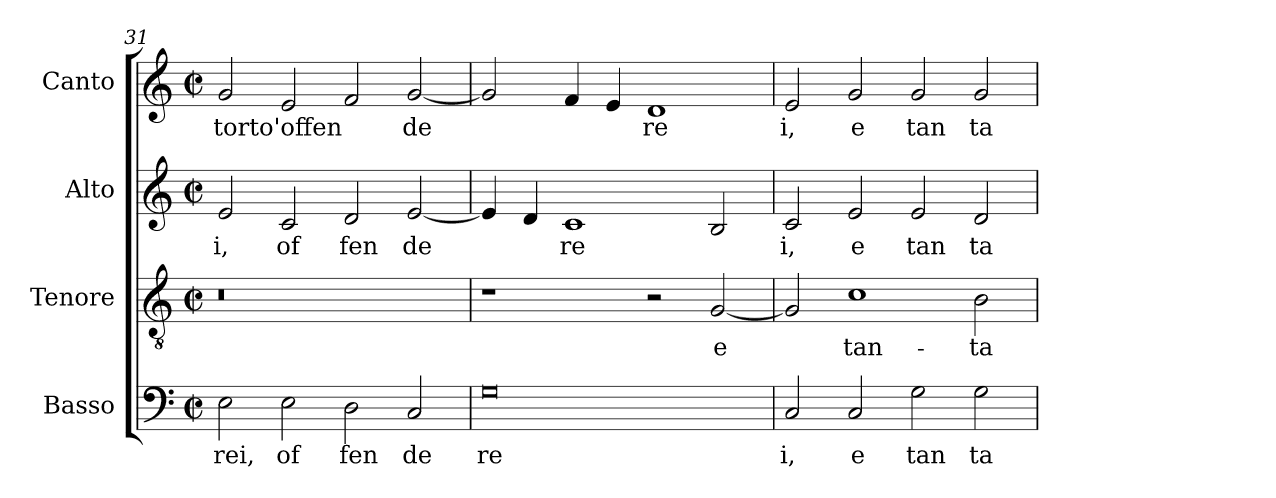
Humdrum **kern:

**kern	**text	**kern	**text	**kern	**text	**kern	**text
*part4	*part4	*part3	*part3	*part2	*part2	*part1	*part1
*staff4	*staff4	*staff3	*staff3	*staff2	*staff2	*staff1	*staff1
*I"Basso	*	*I"Tenore	*	*I"Alto	*	*I"Canto	*
*clefF4	*	*clefGv2	*	*clefG2	*	*clefG2	*
*M2/2	*	*M2/2	*	*M2/2	*	*M2/2	*
*met(c|)	*	*met(c|)	*	*met(c|)	*	*met(c|)	*
=31	=31	=31	=31	=31	=31	=31	=31
!	!LO:LY:b:cj	!	!	!	!LO:LY:b:cj	!	!LO:LY:b
2E\	rei,	0r	.	2e/	i,	2g/	torto'offen
!	!LO:LY:b:cj	!	!	!	!LO:LY:b:cj	!	!
2E\	of	.	.	2c/	of	2e/	.
!	!LO:LY:b:cj	!	!	!	!LO:LY:b:cj	!	!
2D\	fen	.	.	2d/	fen	2f/	.
!	!LO:LY:b:cj	!	!	!	!LO:LY:b:cj	!	!LO:LY:b:cj
2C/	de	.	.	[<2e/	de	[<2g/	de
=32	=32	=32	=32	=32	=32	=32	=32
!	!LO:LY:b:cj	!	!	!	!	!	!
0G	re	1r	.	4e/]	.	2g/]	.
.	.	.	.	4d/	.	.	.
!	!	!	!	!	!LO:LY:b:cj	!	!
.	.	.	.	1c	re	4f/	.
.	.	.	.	.	.	4e/	.
!	!	!	!	!	!	!	!LO:LY:b:cj
.	.	2r	.	.	.	1d	re
!	!	!	!LO:LY:b:cj	!	!	!	!
.	.	[<2G/	e	2B/	.	.	.
=33	=33	=33	=33	=33	=33	=33	=33
!	!LO:LY:b:cj	!	!	!	!LO:LY:b:cj	!	!LO:LY:b:cj
2C/	i,	2G/]	.	2c/	i,	2e/	i,
!	!LO:LY:b:cj	!	!LO:LY:b:cj	!	!LO:LY:b:cj	!	!LO:LY:b:cj
2C/	e	1c	tan-	2e/	e	2g/	e
!	!LO:LY:b:cj	!	!	!	!LO:LY:b:cj	!	!LO:LY:b:cj
2G\	tan	.	.	2e/	tan	2g/	tan
!	!LO:LY:b:cj	!	!LO:LY:b:cj	!	!LO:LY:b:cj	!	!LO:LY:b:cj
2G\	ta	2B\	-ta	2d/	ta	2g/	ta
=	=	=	=	=	=	=	=
*-	*-	*-	*-	*-	*-	*-	*-
